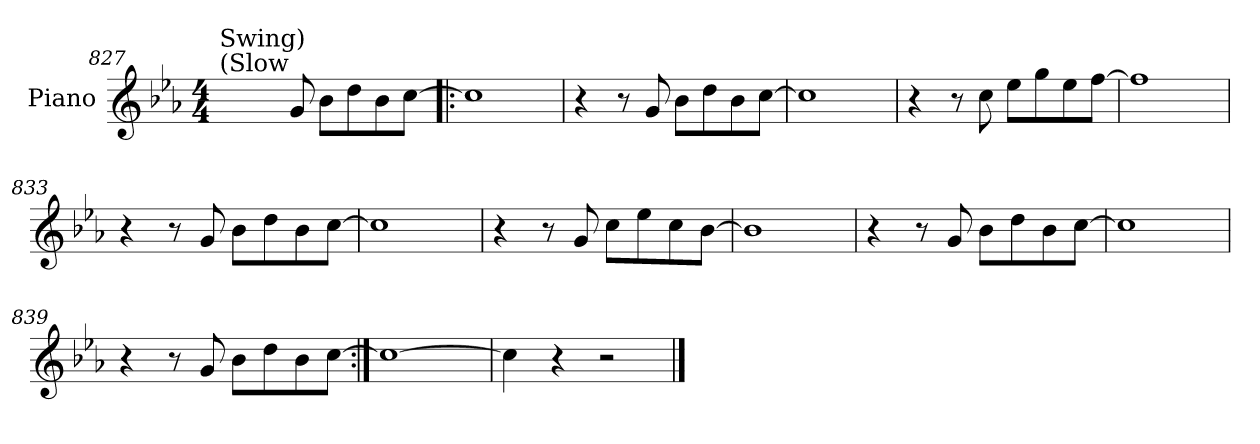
**kern
*part1
*staff1
*I"Piano
*I'Pno.
!!LO:PB:g=z
*clefG2
*k[b-e-a-]
*M4/4
*MM92
=827
!LO:TX:a:t=(Slow
!LO:TX:t=Swing)
4ryy
8ryy
8g/
8b-\L
8dd\
8b-\
[8cc\J
=828!|:
1cc]
=829
4r
8r
8g/
8b-\L
8dd\
8b-\
[8cc\J
!!LO:LB:g=z
=830
1cc]
=831
4r
8r
8cc\
8ee-\L
8gg\
8ee-\
[8ff\J
=832
1ff]
=833
4r
8r
8g/
8b-\L
8dd\
8b-\
[8cc\J
!!LO:LB:g=z
=834
1cc]
=835
4r
8r
8g/
8cc\L
8ee-\
8cc\
[8b-\J
=836
1b-]
=837
4r
8r
8g/
8b-\L
8dd\
8b-\
[8cc\J
!!LO:LB:g=z
=838
1cc]
=839
4r
8r
8g/
8b-\L
8dd\
8b-\
[8cc\J
=840:|!
1cc_
=841
4cc\]
4r
2r
==
*-
